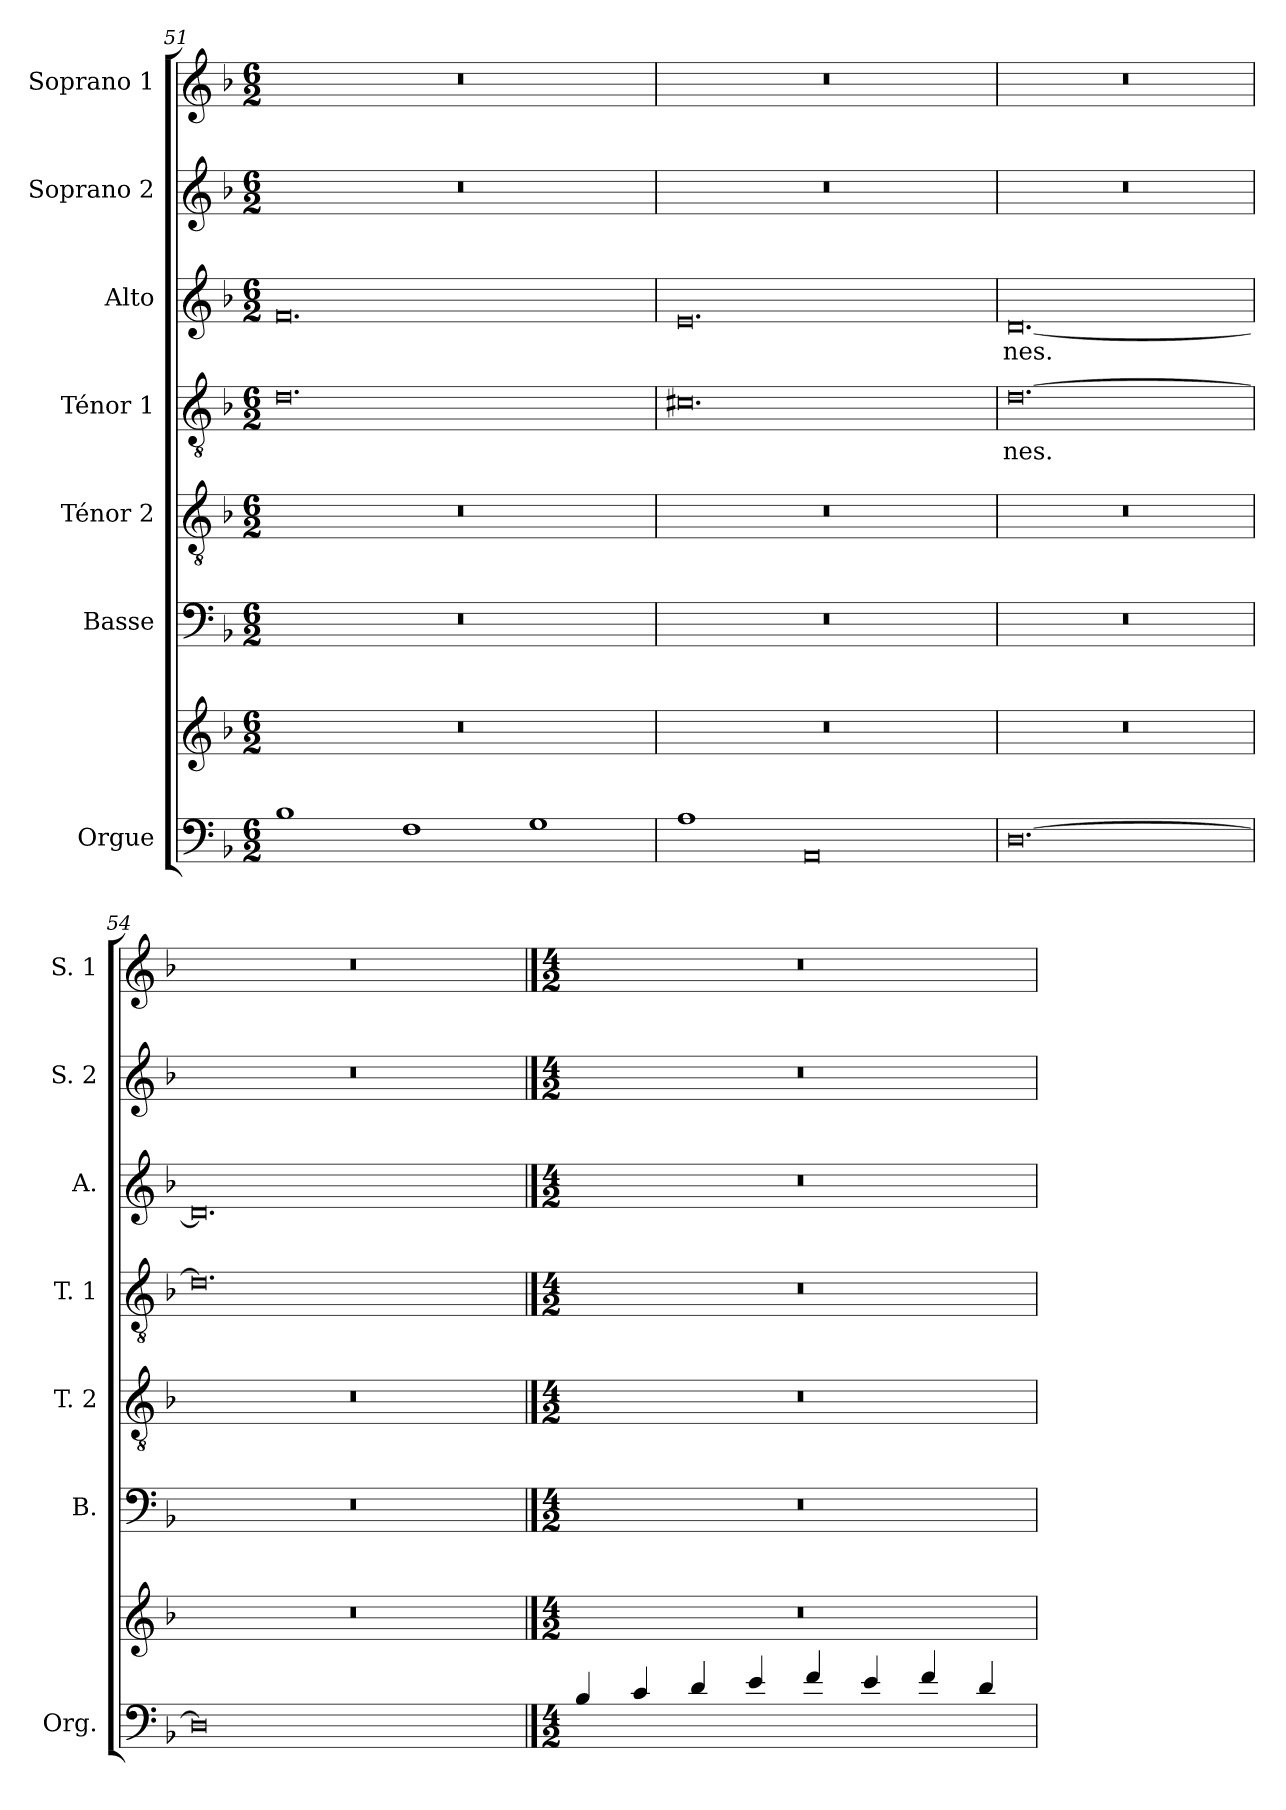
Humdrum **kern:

**kern	**kern	**kern	**kern	**kern	**text	**kern	**text	**kern	**kern
*part7	*part7	*part6	*part5	*part4	*part4	*part3	*part3	*part2	*part1
*staff8	*staff7	*staff6	*staff5	*staff4	*staff4	*staff3	*staff3	*staff2	*staff1
*I"Orgue	*	*I"Basse	*I"Ténor 2	*I"Ténor 1	*	*I"Alto	*	*I"Soprano 2	*I"Soprano 1
*I'Org.	*	*I'B.	*I'T. 2	*I'T. 1	*	*I'A.	*	*I'S. 2	*I'S. 1
*clefF4	*clefG2	*clefF4	*clefGv2	*clefGv2	*	*clefG2	*	*clefG2	*clefG2
*k[b-]	*k[b-]	*k[b-]	*k[b-]	*k[b-]	*	*k[b-]	*	*k[b-]	*k[b-]
*M6/2	*M6/2	*M6/2	*M6/2	*M6/2	*	*M6/2	*	*M6/2	*M6/2
=51	=51	=51	=51	=51	=51	=51	=51	=51	=51
1B-	0.r	0.r	0.r	0.d	.	0.f	.	0.r	0.r
1F	.	.	.	.	.	.	.	.	.
1G	.	.	.	.	.	.	.	.	.
!!LO:LB:g=z
=52	=52	=52	=52	=52	=52	=52	=52	=52	=52
1A	0.r	0.r	0.r	0.c#X	.	0.e	.	0.r	0.r
0AA	.	.	.	.	.	.	.	.	.
=53	=53	=53	=53	=53	=53	=53	=53	=53	=53
!	!	!	!	!	!LO:LY:b	!	!LO:LY:b	!	!
[<0.D	0.r	0.r	0.r	[>0.d	-nes.	[<0.d	-nes.	0.r	0.r
=54	=54	=54	=54	=54	=54	=54	=54	=54	=54
0D]	0.r	0.r	0.r	0.d]	.	0.d]	.	0.r	0.r
1ryy	.	.	.	.	.	.	.	.	.
!!LO:PB:g=z
==1	==1	==1	==1	==1	==1	==1	==1	==1	==1
*M4/2	*M4/2	*M4/2	*M4/2	*M4/2	*	*M4/2	*	*M4/2	*M4/2
*	*	*	*	*	*	*	*	*	*MM160
4B-/	0r	0r	0r	0r	.	0r	.	0r	0r
4c/	.	.	.	.	.	.	.	.	.
4d/	.	.	.	.	.	.	.	.	.
4e/	.	.	.	.	.	.	.	.	.
4f/	.	.	.	.	.	.	.	.	.
4e/	.	.	.	.	.	.	.	.	.
4f/	.	.	.	.	.	.	.	.	.
4d/	.	.	.	.	.	.	.	.	.
=	=	=	=	=	=	=	=	=	=
*-	*-	*-	*-	*-	*-	*-	*-	*-	*-
